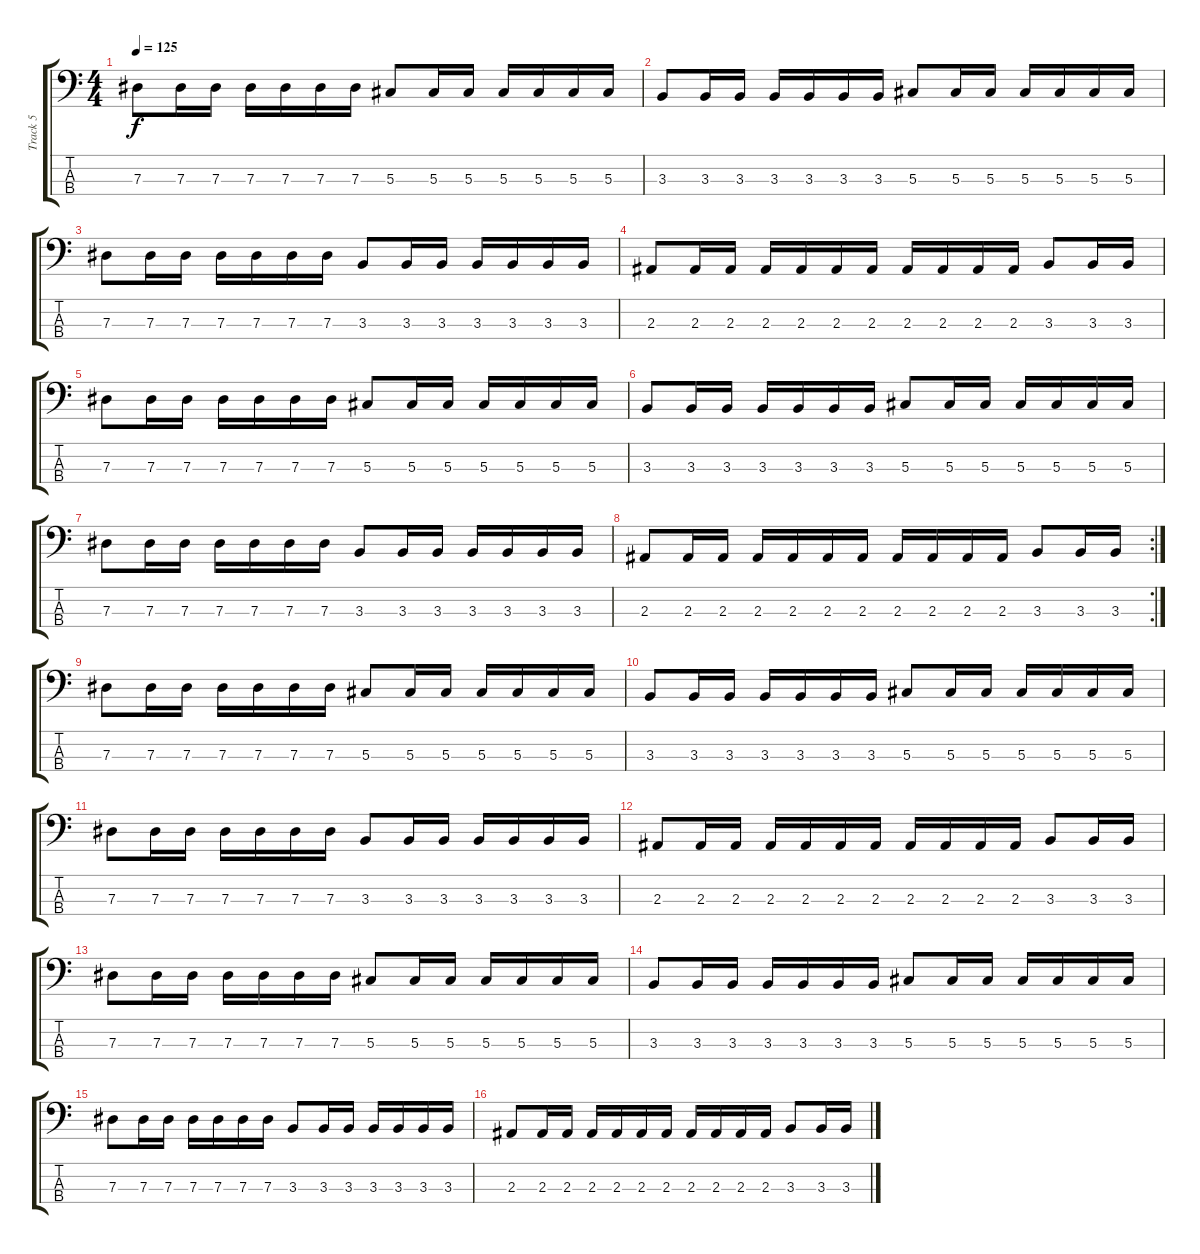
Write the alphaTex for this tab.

\track ("Track 5" "Track 5") {instrument electricbassfinger}
\staff {score tabs}
\tuning (Gb2 Db2 Ab1 Eb1) {hide}
\ts (4 4)
\tempo 125
\clef f4
\ks c
7.3.8{dy f} 7.3.16 7.3.16 7.3.16 7.3.16 7.3.16 7.3.16 5.3.8 5.3.16 5.3.16 5.3.16 5.3.16 5.3.16 5.3.16 |
3.3.8 3.3.16 3.3.16 3.3.16 3.3.16 3.3.16 3.3.16 5.3.8 5.3.16 5.3.16 5.3.16 5.3.16 5.3.16 5.3.16 |
7.3.8 7.3.16 7.3.16 7.3.16 7.3.16 7.3.16 7.3.16 3.3.8 3.3.16 3.3.16 3.3.16 3.3.16 3.3.16 3.3.16 |
2.3.8 2.3.16 2.3.16 2.3.16 2.3.16 2.3.16 2.3.16 2.3.16 2.3.16 2.3.16 2.3.16 3.3.8 3.3.16 3.3.16 |
7.3.8 7.3.16 7.3.16 7.3.16 7.3.16 7.3.16 7.3.16 5.3.8 5.3.16 5.3.16 5.3.16 5.3.16 5.3.16 5.3.16 |
3.3.8 3.3.16 3.3.16 3.3.16 3.3.16 3.3.16 3.3.16 5.3.8 5.3.16 5.3.16 5.3.16 5.3.16 5.3.16 5.3.16 |
7.3.8 7.3.16 7.3.16 7.3.16 7.3.16 7.3.16 7.3.16 3.3.8 3.3.16 3.3.16 3.3.16 3.3.16 3.3.16 3.3.16 |
\rc 2
2.3.8 2.3.16 2.3.16 2.3.16 2.3.16 2.3.16 2.3.16 2.3.16 2.3.16 2.3.16 2.3.16 3.3.8 3.3.16 3.3.16 |
7.3.8 7.3.16 7.3.16 7.3.16 7.3.16 7.3.16 7.3.16 5.3.8 5.3.16 5.3.16 5.3.16 5.3.16 5.3.16 5.3.16 |
3.3.8 3.3.16 3.3.16 3.3.16 3.3.16 3.3.16 3.3.16 5.3.8 5.3.16 5.3.16 5.3.16 5.3.16 5.3.16 5.3.16 |
7.3.8 7.3.16 7.3.16 7.3.16 7.3.16 7.3.16 7.3.16 3.3.8 3.3.16 3.3.16 3.3.16 3.3.16 3.3.16 3.3.16 |
2.3.8 2.3.16 2.3.16 2.3.16 2.3.16 2.3.16 2.3.16 2.3.16 2.3.16 2.3.16 2.3.16 3.3.8 3.3.16 3.3.16 |
7.3.8 7.3.16 7.3.16 7.3.16 7.3.16 7.3.16 7.3.16 5.3.8 5.3.16 5.3.16 5.3.16 5.3.16 5.3.16 5.3.16 |
3.3.8 3.3.16 3.3.16 3.3.16 3.3.16 3.3.16 3.3.16 5.3.8 5.3.16 5.3.16 5.3.16 5.3.16 5.3.16 5.3.16 |
7.3.8 7.3.16 7.3.16 7.3.16 7.3.16 7.3.16 7.3.16 3.3.8 3.3.16 3.3.16 3.3.16 3.3.16 3.3.16 3.3.16 |
2.3.8 2.3.16 2.3.16 2.3.16 2.3.16 2.3.16 2.3.16 2.3.16 2.3.16 2.3.16 2.3.16 3.3.8 3.3.16 3.3.16
